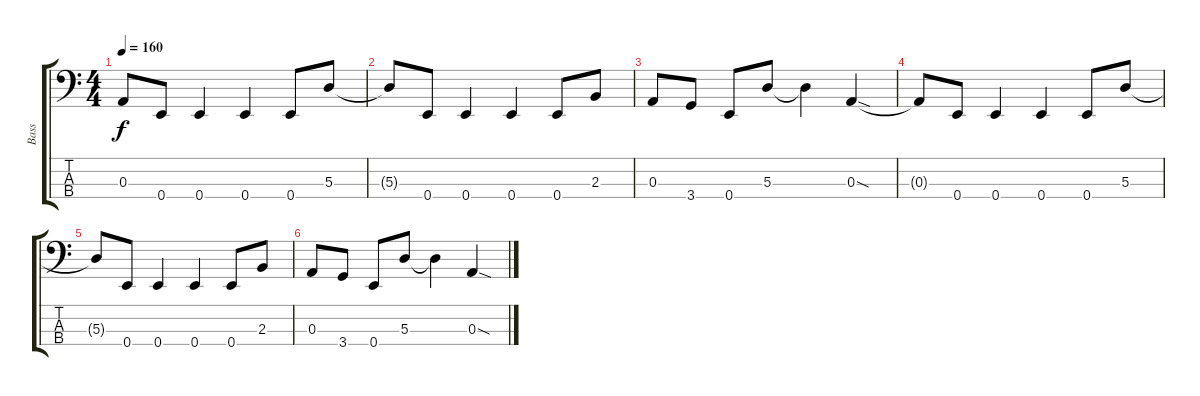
\track ("Bass" "Bass") {instrument electricbasspick}
\staff {score tabs}
\tuning (G2 D2 A1 E1) {hide}
\ts (4 4)
\tempo 160
\clef f4
\ks c
0.3{t}.8{dy f} 0.4.8 0.4.4 0.4.4 0.4.8 5.3.8 |
5.3{t}.8 0.4.8 0.4.4 0.4.4 0.4.8 2.3.8 |
0.3.8 3.4.8 0.4.8 5.3.8 5.3{t}.4 0.3{sod}.4 |
0.3{t}.8 0.4.8 0.4.4 0.4.4 0.4.8 5.3.8 |
5.3{t}.8 0.4.8 0.4.4 0.4.4 0.4.8 2.3.8 |
0.3.8 3.4.8 0.4.8 5.3.8 5.3{t}.4 0.3{sod}.4
